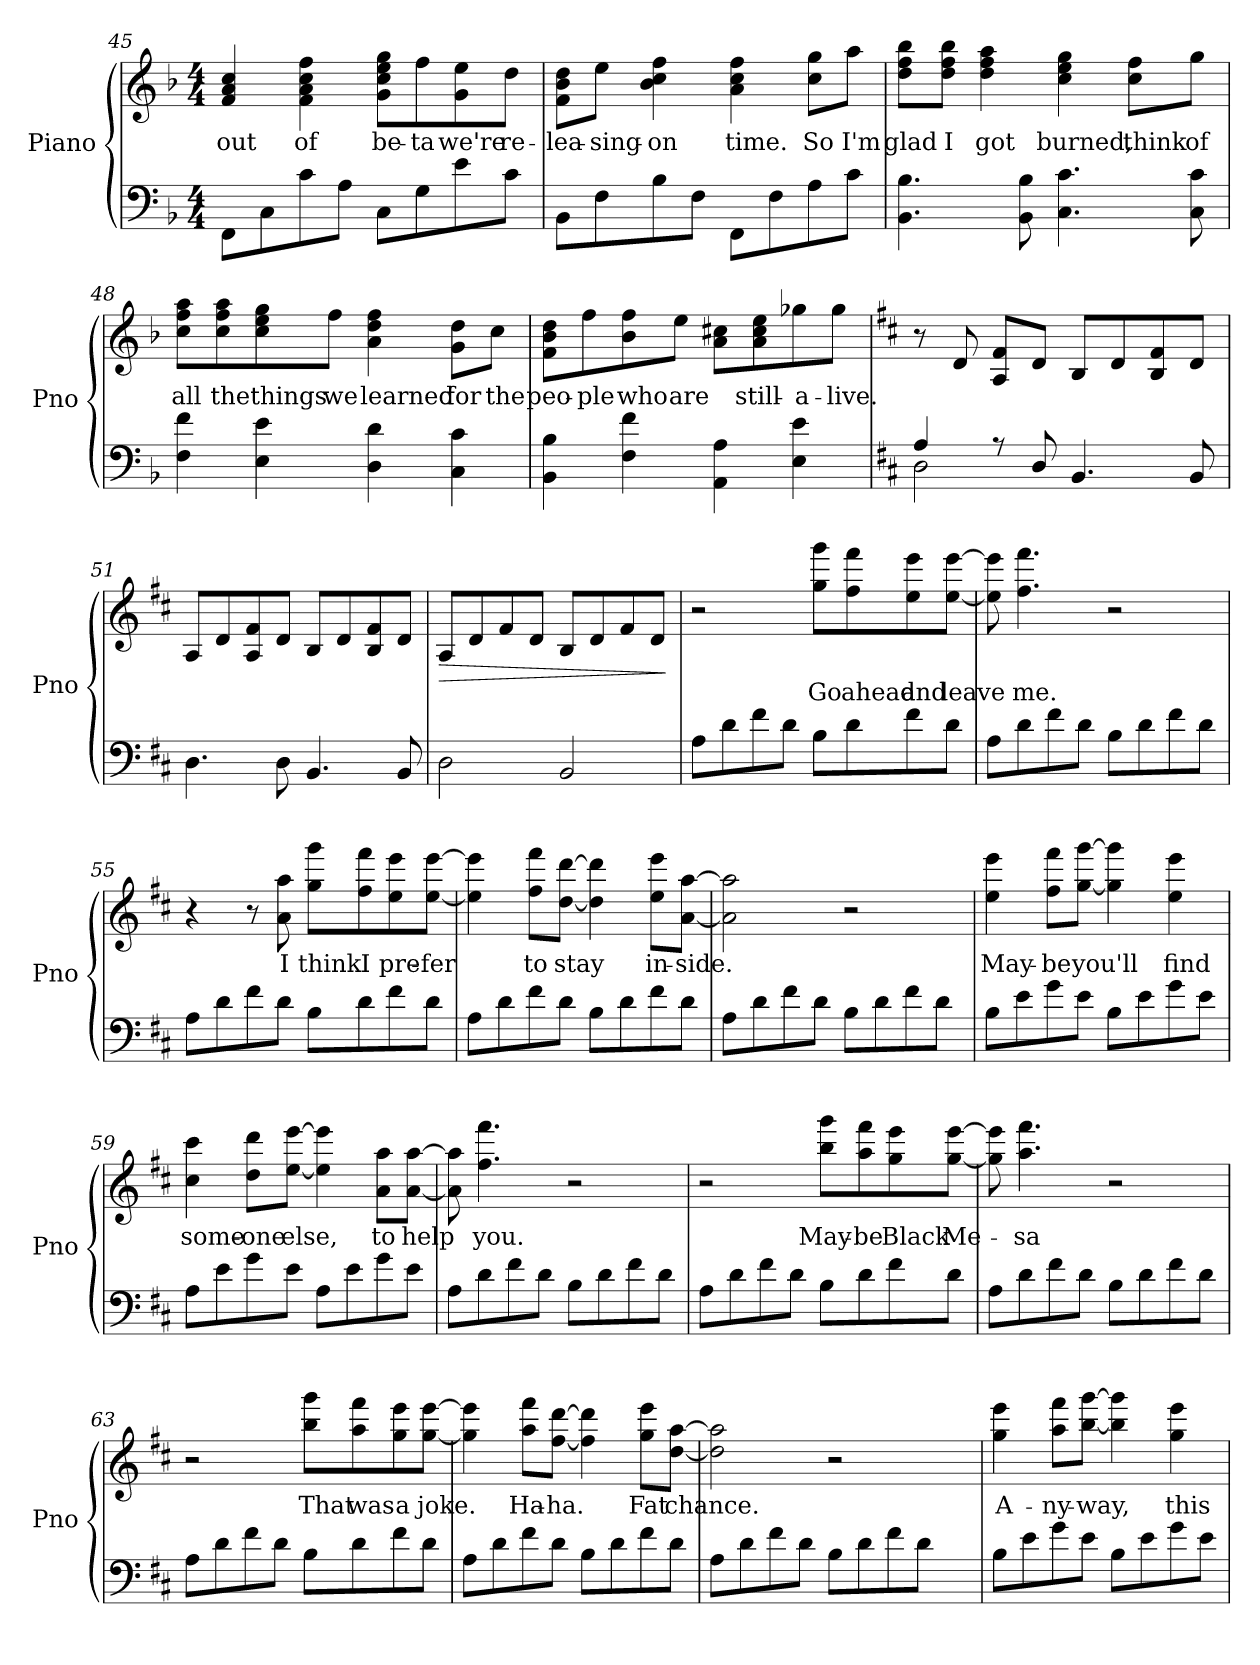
**kern	**kern	**text	**dynam
*part1	*part1	*part1	*part1
*staff2	*staff1	*staff1	*staff1/2
*I"Piano	*	*	*
*I'Pno	*	*	*
*clefF4	*clefG2	*	*
*k[b-]	*k[b-]	*	*
*M4/4	*M4/4	*	*
=45	=45	=45	=45
8FF\L	4f/ 4a/ 4cc/	out	.
8C\	.	.	.
8c\	4f\ 4a\ 4cc\ 4ff\	of	.
8A\J	.	.	.
8C\L	8g\ 8cc\ 8ee\ 8gg\L	be-	.
8G\	8ff\	-ta	.
8e\	8g\ 8ee\	we're	.
8c\J	8dd\J	re-	.
!!LO:PB:g=z
=46	=46	=46	=46
8BB-\L	8f\ 8b-\ 8dd\L	-lea-	.
8F\	8ee\J	-sing-	.
8B-\	4b-\ 4cc\ 4ff\	-on	.
8F\J	.	.	.
8FF\L	4a\ 4cc\ 4ff\	time.	.
8F\	.	.	.
8A\	8cc\ 8gg\L	So	.
8c\J	8aa\J	I'm	.
=47	=47	=47	=47
4.BB-\ 4.B-\	8dd\ 8ff\ 8bb-\L	glad	.
.	8dd\ 8ff\ 8bb-\J	I	.
.	4dd\ 4ff\ 4aa\	got	.
8BB-\ 8B-\	.	.	.
4.C\ 4.c\	4cc\ 4ee\ 4gg\	burned,	.
.	8cc\ 8ff\L	think	.
8C\ 8c\	8gg\J	of	.
=48	=48	=48	=48
4F\ 4f\	8cc\ 8ff\ 8aa\L	all	.
.	8cc\ 8ff\ 8aa\	the	.
4E\ 4e\	8cc\ 8ee\ 8gg\	things	.
.	8ff\J	we	.
4D\ 4d\	4a\ 4dd\ 4ff\	learned	.
4C\ 4c\	8g\ 8dd\L	for	.
.	8cc\J	the	.
!!LO:LB:g=z
=49	=49	=49	=49
4BB-\ 4B-\	8f\ 8b-\ 8dd\L	peo-	.
.	8ff\	-ple	.
4F\ 4f\	8b-\ 8ff\	who	.
.	8ee\J	are	.
4AA\ 4A\	8a\ 8cc#X\L	.	.
.	8a\ 8cc#\ 8ee\	still-	.
4E\ 4e\	8gg-X\	-a-	.
.	8gg-\J	-live.	.
=50	=50	=50	=50
*k[f#c#]	*k[f#c#]	*	*
*^	*	*	*
4A/	2D\	8r	.	.
.	.	8d/	.	.
8r	.	8A/ 8f#/L	.	.
8D/	.	8d/J	.	.
4.BB/	2ryy	8B/L	.	.
.	.	8d/	.	.
.	.	8B/ 8f#/	.	.
8BB/	.	8d/J	.	.
*v	*v	*	*	*
=51	=51	=51	=51
4.D\	8A/L	.	.
.	8d/	.	.
.	8A/ 8f#/	.	.
8D\	8d/J	.	.
4.BB/	8B/L	.	.
.	8d/	.	.
.	8B/ 8f#/	.	.
8BB/	8d/J	.	.
=52	=52	=52	=52
!	!	!	!LO:HP:b
2D\	8A/L	.	>
.	8d/	.	.
.	8f#/	.	.
.	8d/J	.	.
2BB/	8B/L	.	.
.	8d/	.	.
.	8f#/	.	.
.	8d/J	.	.
.	.	.	]
!!LO:LB:g=z
=53	=53	=53	=53
8A\L	2r	.	.
8d\	.	.	.
8f#\	.	.	.
8d\J	.	.	.
8B\L	8gg\ 8ggg\L	Go	.
8d\	8ff#\ 8fff#\	ahead	.
8f#\	8ee\ 8eee\	and	.
8d\J	[8ee\ [8eee\J	leave	.
=54	=54	=54	=54
8A\L	8ee\] 8eee\]	.	.
8d\	4.ff#\ 4.fff#\	me.	.
8f#\	.	.	.
8d\J	.	.	.
8B\L	2r	.	.
8d\	.	.	.
8f#\	.	.	.
8d\J	.	.	.
!!LO:LB:g=z
=55	=55	=55	=55
8A\L	4r	.	.
8d\	.	.	.
8f#\	8r	.	.
8d\J	8a\ 8aa\	I	.
8B\L	8gg\ 8ggg\L	think	.
8d\	8ff#\ 8fff#\	I	.
8f#\	8ee\ 8eee\	pre-	.
8d\J	[8ee\ [8eee\J	-fer	.
=56	=56	=56	=56
8A\L	4ee\] 4eee\]	.	.
8d\	.	.	.
8f#\	8ff#\ 8fff#\L	to	.
8d\J	[8dd\ [8ddd\J	stay	.
8B\L	4dd\] 4ddd\]	.	.
8d\	.	.	.
8f#\	8ee\ 8eee\L	in-	.
8d\J	[8a\ [8aa\J	-side.	.
=57	=57	=57	=57
8A\L	2a\] 2aa\]	.	.
8d\	.	.	.
8f#\	.	.	.
8d\J	.	.	.
8B\L	2r	.	.
8d\	.	.	.
8f#\	.	.	.
8d\J	.	.	.
=58	=58	=58	=58
8B\L	4ee\ 4eee\	May-	.
8e\	.	.	.
8g\	8ff#\ 8fff#\L	-be	.
8e\J	[8gg\ [8ggg\J	you'll	.
8B\L	4gg\] 4ggg\]	.	.
8e\	.	.	.
8g\	4ee\ 4eee\	find	.
8e\J	.	.	.
!!LO:LB:g=z
=59	=59	=59	=59
8A\L	4cc#\ 4ccc#\	some-	.
8e\	.	.	.
8g\	8dd\ 8ddd\L	-one	.
8e\J	[8ee\ [8eee\J	else,	.
8A\L	4ee\] 4eee\]	.	.
8e\	.	.	.
8g\	8a\ 8aa\L	to	.
8e\J	[8a\ [8aa\J	help	.
=60	=60	=60	=60
8A\L	8a\] 8aa\]	.	.
8d\	4.ff#\ 4.fff#\	you.	.
8f#\	.	.	.
8d\J	.	.	.
8B\L	2r	.	.
8d\	.	.	.
8f#\	.	.	.
8d\J	.	.	.
=61	=61	=61	=61
8A\L	2r	.	.
8d\	.	.	.
8f#\	.	.	.
8d\J	.	.	.
8B\L	8bb\ 8ggg\L	May-	.
8d\	8aa\ 8fff#\	be	.
8f#\	8gg\ 8eee\	Black	.
8d\J	[8gg\ [8eee\J	Me-	.
=62	=62	=62	=62
8A\L	8gg\] 8eee\]	.	.
8d\	4.aa\ 4.fff#\	-sa	.
8f#\	.	.	.
8d\J	.	.	.
8B\L	2r	.	.
8d\	.	.	.
8f#\	.	.	.
8d\J	.	.	.
!!LO:LB:g=z
=63	=63	=63	=63
8A\L	2r	.	.
8d\	.	.	.
8f#\	.	.	.
8d\J	.	.	.
8B\L	8bb\ 8ggg\L	That	.
8d\	8aa\ 8fff#\	was	.
8f#\	8gg\ 8eee\	a	.
8d\J	[8gg\ [8eee\J	joke.	.
=64	=64	=64	=64
8A\L	4gg\] 4eee\]	.	.
8d\	.	.	.
8f#\	8aa\ 8fff#\L	Ha-	.
8d\J	[8ff#\ [8ddd\J	-ha.	.
8B\L	4ff#\] 4ddd\]	.	.
8d\	.	.	.
8f#\	8gg\ 8eee\L	Fat	.
8d\J	[8dd\ [8aa\J	chance.	.
=65	=65	=65	=65
8A\L	2dd\] 2aa\]	.	.
8d\	.	.	.
8f#\	.	.	.
8d\J	.	.	.
8B\L	2r	.	.
8d\	.	.	.
8f#\	.	.	.
8d\J	.	.	.
!!LO:PB:g=z
=66	=66	=66	=66
8B\L	4gg\ 4eee\	A-	.
8e\	.	.	.
8g\	8aa\ 8fff#\L	-ny-	.
8e\J	[8bb\ [8ggg\J	-way,	.
8B\L	4bb\] 4ggg\]	.	.
8e\	.	.	.
8g\	4gg\ 4eee\	this	.
8e\J	.	.	.
=	=	=	=
*-	*-	*-	*-
